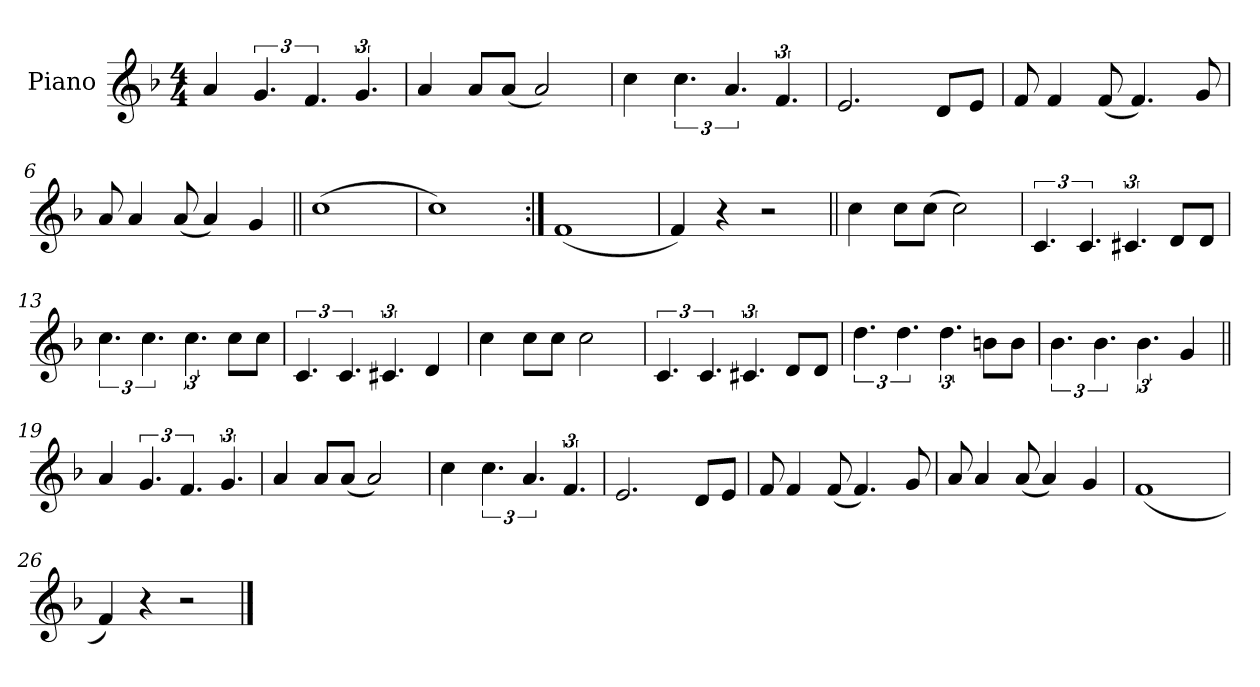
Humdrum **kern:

**kern
*part1
*staff1
*I"Piano
*I'Pno
*clefG2
*k[b-]
*F:
*M4/4
=1
4a/
6.g/
6.f/
6.g/
=2
4a/
8a/L
(8a/J
2a/)
=3
4cc\
6.cc\
6.a/
6.f/
=4
2.e/
8d/L
8e/J
!!LO:LB:g=z
=5
8f/
4f/
(8f/
4.f/)
8g/
=6
8a/
4a/
(8a/
4a/)
4g/
=7||
(1cc
=8
1cc)
!!LO:LB:g=z
=9:|!
(1f
=10
4f/)
4r
2r
=11||
4cc\
8cc\L
(8cc\J
2cc\)
=12
6.c/
6.c/
6.c#X/
8d/L
8d/J
!!LO:LB:g=z
=13
6.cc\
6.cc\
6.cc\
8cc\L
8cc\J
=14
6.c/
6.c/
6.c#X/
4d/
=15
4cc\
8cc\L
8cc\J
2cc\
=16
6.c/
6.c/
6.c#X/
8d/L
8d/J
!!LO:LB:g=z
=17
6.dd\
6.dd\
6.dd\
8bn\L
8b\J
=18
6.b-\
6.b-\
6.b-\
4g/
=19||
4a/
6.g/
6.f/
6.g/
=20
4a/
8a/L
(8a/J
2a/)
!!LO:LB:g=z
=21
4cc\
6.cc\
6.a/
6.f/
=22
2.e/
8d/L
8e/J
=23
8f/
4f/
(8f/
4.f/)
8g/
=24
8a/
4a/
(8a/
4a/)
4g/
!!LO:LB:g=z
=25
(1f
=26
4f/)
4r
2r
==
*-
